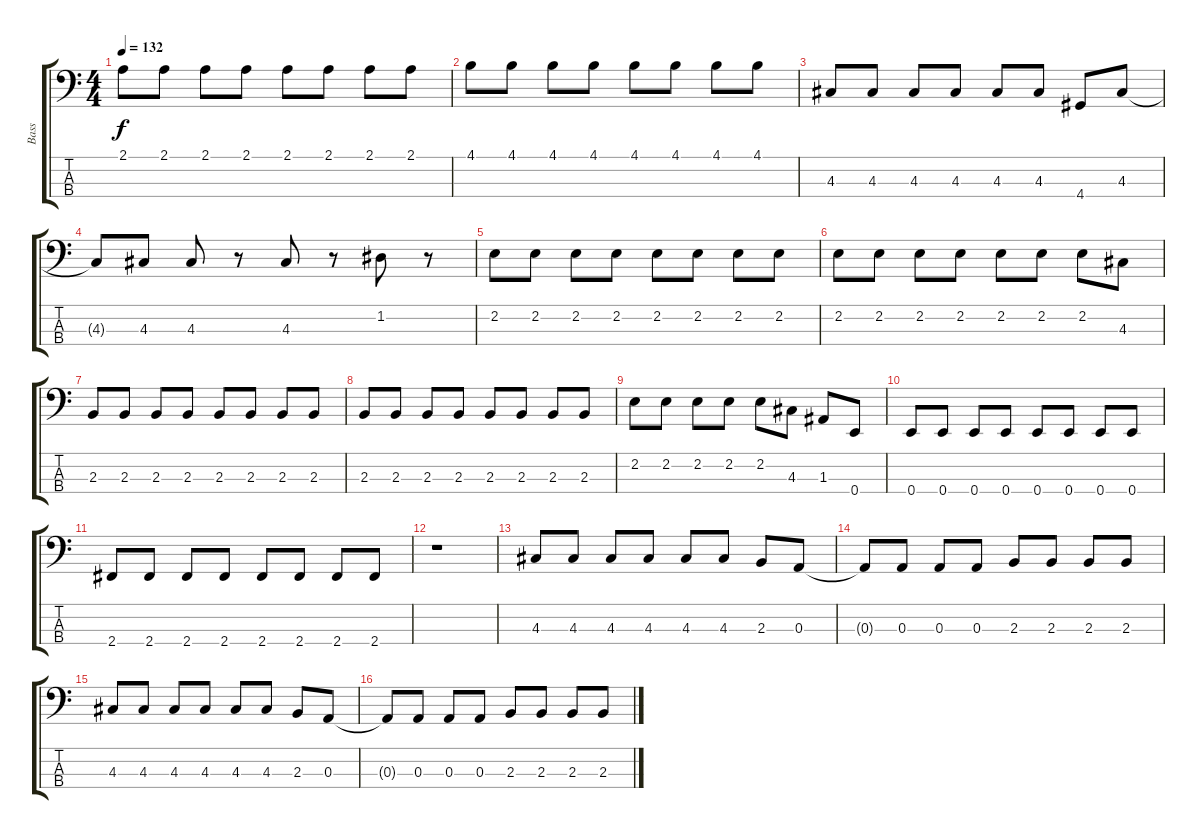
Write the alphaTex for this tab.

\track ("Bass" "Bass") {instrument electricbasspick}
\staff {score tabs}
\tuning (G2 D2 A1 E1) {hide}
\ts (4 4)
\tempo 132
\clef f4
\ks c
2.1.8{dy f} 2.1.8 2.1.8 2.1.8 2.1.8 2.1.8 2.1.8 2.1.8 |
4.1.8 4.1.8 4.1.8 4.1.8 4.1.8 4.1.8 4.1.8 4.1.8 |
4.3.8 4.3.8 4.3.8 4.3.8 4.3.8 4.3.8 4.4.8 4.3.8 |
4.3{t}.8 4.3.8 4.3.8 r.8 4.3.8 r.8 1.2.8 r.8 |
2.2.8 2.2.8 2.2.8 2.2.8 2.2.8 2.2.8 2.2.8 2.2.8 |
2.2.8 2.2.8 2.2.8 2.2.8 2.2.8 2.2.8 2.2.8 4.3.8 |
2.3.8 2.3.8 2.3.8 2.3.8 2.3.8 2.3.8 2.3.8 2.3.8 |
2.3.8 2.3.8 2.3.8 2.3.8 2.3.8 2.3.8 2.3.8 2.3.8 |
2.2.8 2.2.8 2.2.8 2.2.8 2.2.8 4.3.8 1.3.8 0.4.8 |
0.4.8 0.4.8 0.4.8 0.4.8 0.4.8 0.4.8 0.4.8 0.4.8 |
2.4.8 2.4.8 2.4.8 2.4.8 2.4.8 2.4.8 2.4.8 2.4.8 |
r.1 |
4.3.8 4.3.8 4.3.8 4.3.8 4.3.8 4.3.8 2.3.8 0.3.8 |
0.3{t}.8 0.3.8 0.3.8 0.3.8 2.3.8 2.3.8 2.3.8 2.3.8 |
4.3.8 4.3.8 4.3.8 4.3.8 4.3.8 4.3.8 2.3.8 0.3.8 |
0.3{t}.8 0.3.8 0.3.8 0.3.8 2.3.8 2.3.8 2.3.8 2.3.8
